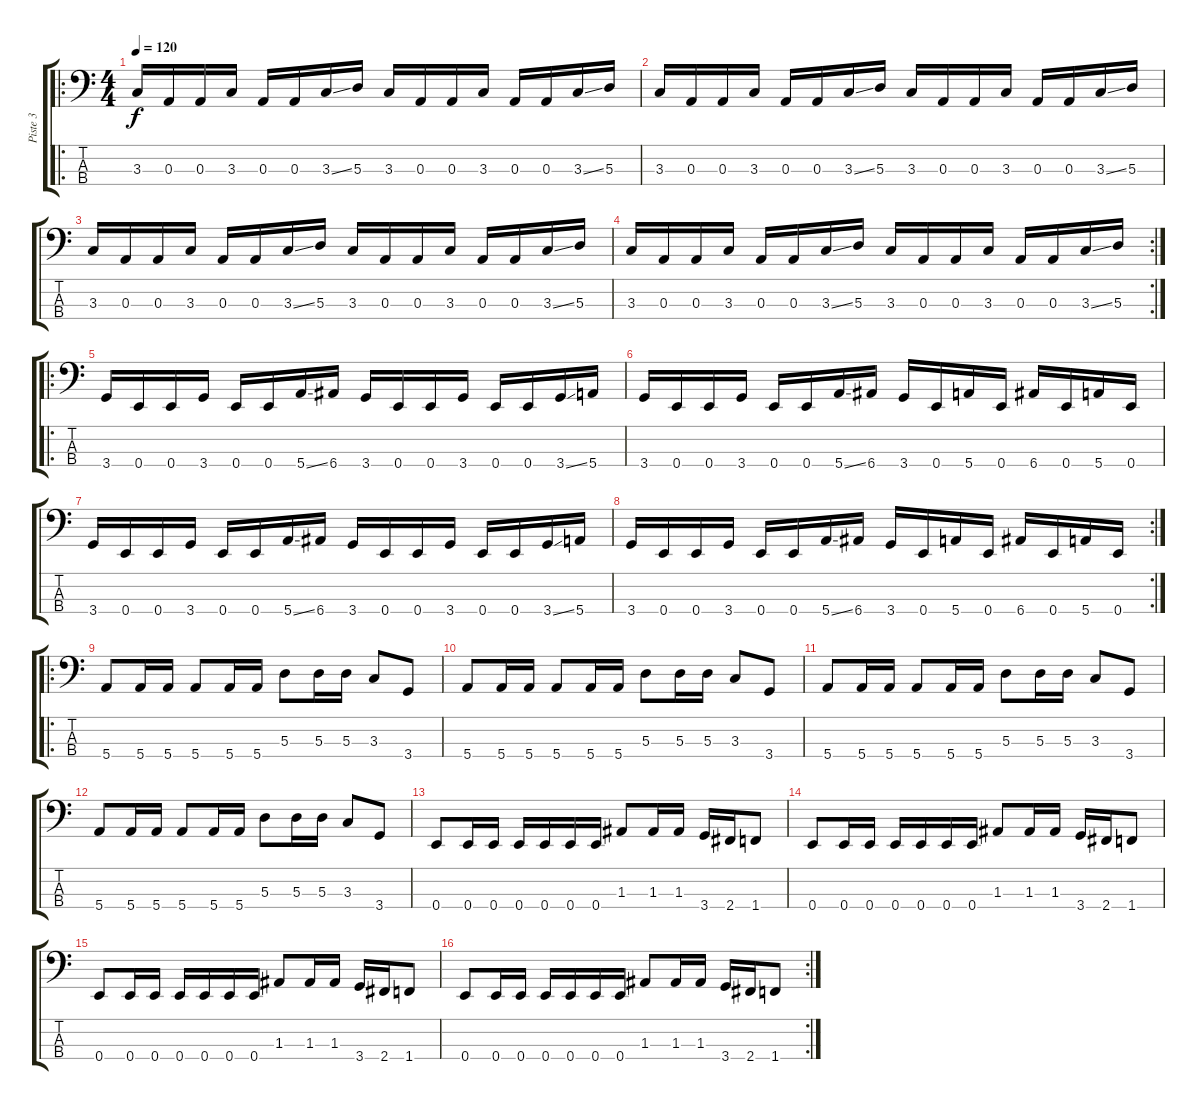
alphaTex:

\track ("Piste 3" "Piste 3") {instrument electricbassfinger}
\staff {score tabs}
\tuning (G2 D2 A1 E1) {hide}
\ro
\ts (4 4)
\tempo 120
\clef f4
\ks c
3.3.16{dy f} 0.3.16 0.3.16 3.3.16 0.3.16 0.3.16 3.3{ss}.16 5.3.16 3.3.16 0.3.16 0.3.16 3.3.16 0.3.16 0.3.16 3.3{ss}.16 5.3.16 |
3.3.16 0.3.16 0.3.16 3.3.16 0.3.16 0.3.16 3.3{ss}.16 5.3.16 3.3.16 0.3.16 0.3.16 3.3.16 0.3.16 0.3.16 3.3{ss}.16 5.3.16 |
3.3.16 0.3.16 0.3.16 3.3.16 0.3.16 0.3.16 3.3{ss}.16 5.3.16 3.3.16 0.3.16 0.3.16 3.3.16 0.3.16 0.3.16 3.3{ss}.16 5.3.16 |
\rc 2
3.3.16 0.3.16 0.3.16 3.3.16 0.3.16 0.3.16 3.3{ss}.16 5.3.16 3.3.16 0.3.16 0.3.16 3.3.16 0.3.16 0.3.16 3.3{ss}.16 5.3.16 |
\ro
3.4.16 0.4.16 0.4.16 3.4.16 0.4.16 0.4.16 5.4{ss}.16 6.4.16 3.4.16 0.4.16 0.4.16 3.4.16 0.4.16 0.4.16 3.4{ss}.16 5.4.16 |
3.4.16 0.4.16 0.4.16 3.4.16 0.4.16 0.4.16 5.4{ss}.16 6.4.16 3.4.16 0.4.16 5.4.16 0.4.16 6.4.16 0.4.16 5.4.16 0.4.16 |
3.4.16 0.4.16 0.4.16 3.4.16 0.4.16 0.4.16 5.4{ss}.16 6.4.16 3.4.16 0.4.16 0.4.16 3.4.16 0.4.16 0.4.16 3.4{ss}.16 5.4.16 |
\rc 2
3.4.16 0.4.16 0.4.16 3.4.16 0.4.16 0.4.16 5.4{ss}.16 6.4.16 3.4.16 0.4.16 5.4.16 0.4.16 6.4.16 0.4.16 5.4.16 0.4.16 |
\ro
5.4.8 5.4.16 5.4.16 5.4.8 5.4.16 5.4.16 5.3.8 5.3.16 5.3.16 3.3.8 3.4.8 |
5.4.8 5.4.16 5.4.16 5.4.8 5.4.16 5.4.16 5.3.8 5.3.16 5.3.16 3.3.8 3.4.8 |
5.4.8 5.4.16 5.4.16 5.4.8 5.4.16 5.4.16 5.3.8 5.3.16 5.3.16 3.3.8 3.4.8 |
5.4.8 5.4.16 5.4.16 5.4.8 5.4.16 5.4.16 5.3.8 5.3.16 5.3.16 3.3.8 3.4.8 |
0.4.8 0.4.16 0.4.16 0.4.16 0.4.16 0.4.16 0.4.16 1.3.8 1.3.16 1.3.16 3.4.16 2.4.16 1.4.8 |
0.4.8 0.4.16 0.4.16 0.4.16 0.4.16 0.4.16 0.4.16 1.3.8 1.3.16 1.3.16 3.4.16 2.4.16 1.4.8 |
0.4.8 0.4.16 0.4.16 0.4.16 0.4.16 0.4.16 0.4.16 1.3.8 1.3.16 1.3.16 3.4.16 2.4.16 1.4.8 |
\rc 2
0.4.8 0.4.16 0.4.16 0.4.16 0.4.16 0.4.16 0.4.16 1.3.8 1.3.16 1.3.16 3.4.16 2.4.16 1.4.8
